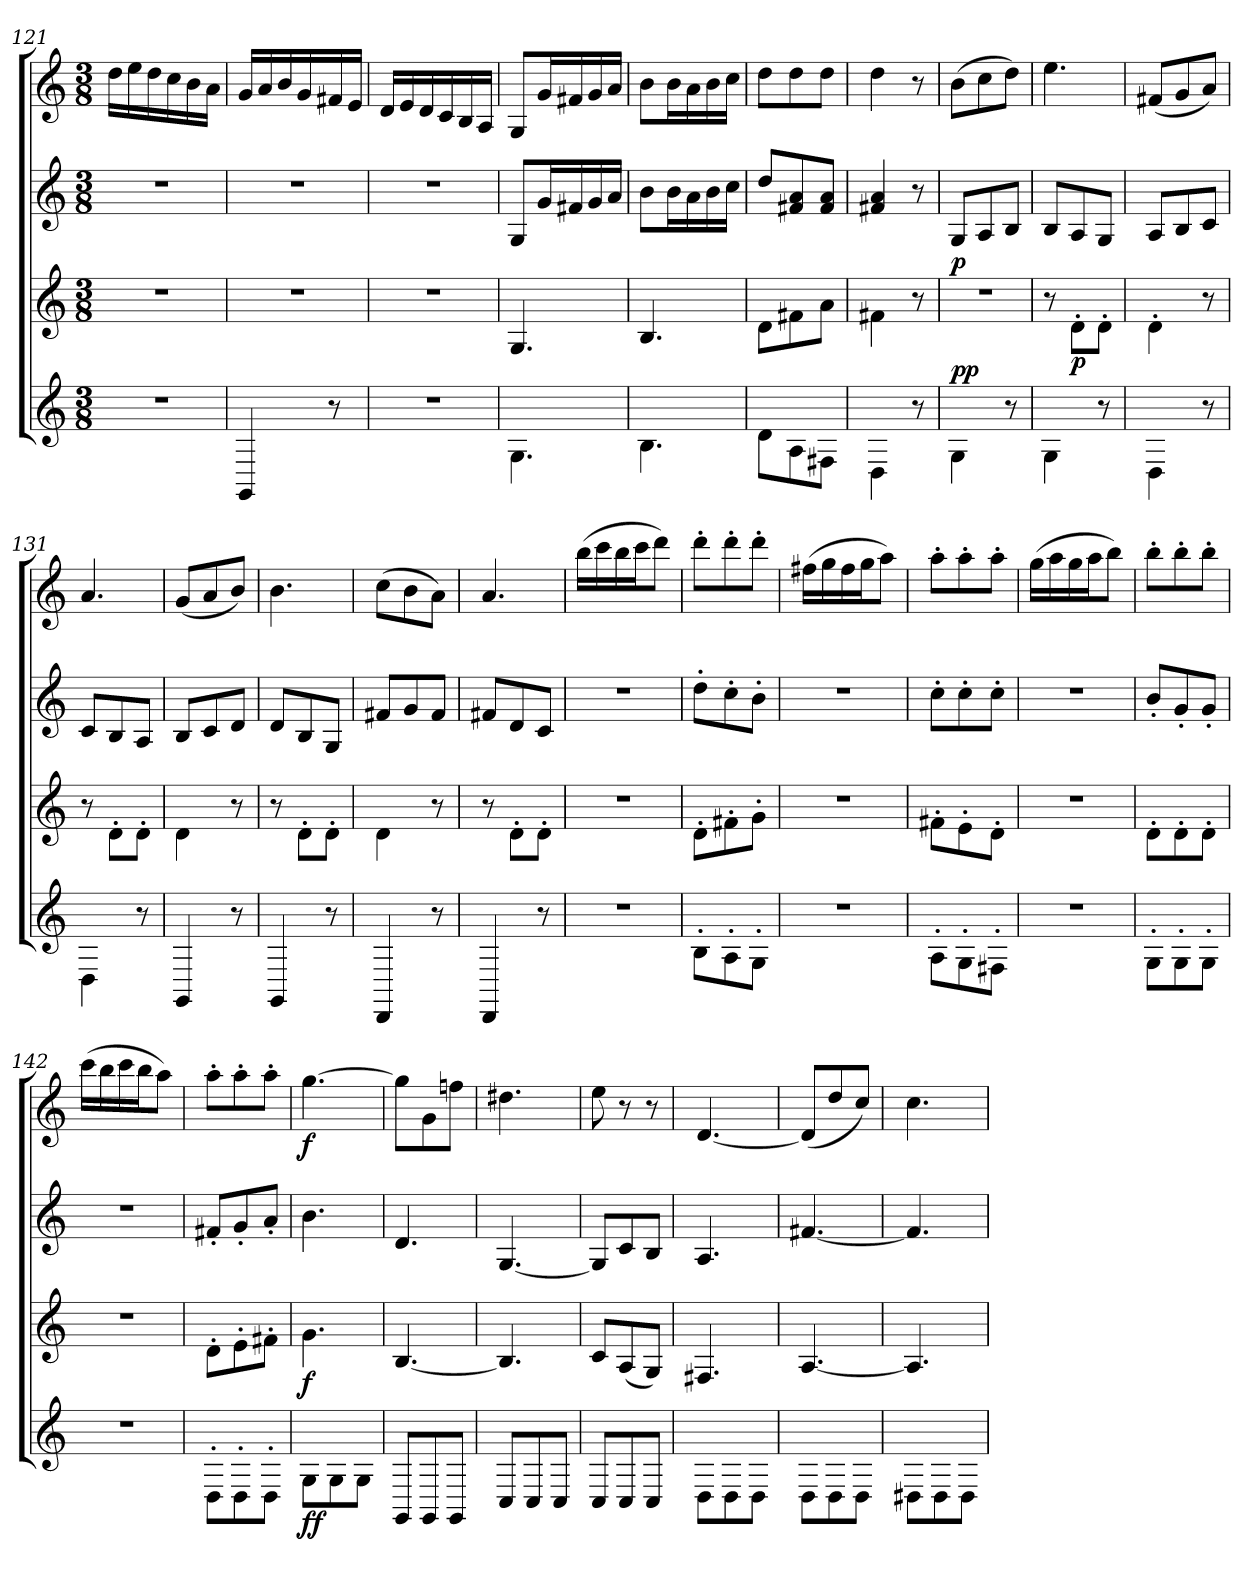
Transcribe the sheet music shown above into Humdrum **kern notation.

**kern	**dynam	**kern	**dynam	**kern	**kern	**dynam
*part4	*part4	*part3	*part3	*part2	*part1	*part1
*staff4	*staff4	*staff3	*staff3	*staff2	*staff1	*staff1
*clefG2	*	*	*	*	*clefG2	*
*M3/8	*	*M3/8	*	*M3/8	*M3/8	*
=121	=121	=121	=121	=121	=121	=121
4.r	.	4.r	.	4.r	16dd\LL	.
.	.	.	.	.	16ee\	.
.	.	.	.	.	16dd\	.
.	.	.	.	.	16cc\	.
.	.	.	.	.	16b\	.
.	.	.	.	.	16a\JJ	.
=122	=122	=122	=122	=122	=122	=122
4GG/	.	4.r	.	4.r	16g/LL	.
.	.	.	.	.	16a/	.
.	.	.	.	.	16b/	.
.	.	.	.	.	16g/	.
8r	.	.	.	.	16f#/	.
.	.	.	.	.	16e/JJ	.
=123	=123	=123	=123	=123	=123	=123
4.r	.	4.r	.	4.r	16d/LL	.
.	.	.	.	.	16e/	.
.	.	.	.	.	16d/	.
.	.	.	.	.	16c/	.
.	.	.	.	.	16B/	.
.	.	.	.	.	16A/JJ	.
!!LO:LB:g=z
=124	=124	=124	=124	=124	=124	=124
4.G\	.	4.G/	.	8G/L	8G/L	.
.	.	.	.	16g/L	16g/L	.
.	.	.	.	16f#/	16f#/	.
.	.	.	.	16g/	16g/	.
.	.	.	.	16a/JJ	16a/JJ	.
=125	=125	=125	=125	=125	=125	=125
4.B\	.	4.B/	.	8b\L	8b\L	.
.	.	.	.	16b\L	16b\L	.
.	.	.	.	16a\	16a\	.
.	.	.	.	16b\	16b\	.
.	.	.	.	16cc\JJ	16cc\JJ	.
=126	=126	=126	=126	=126	=126	=126
8d\L	.	8d\L	.	8dd/L	8dd\L	.
8A\	.	8f#\	.	8f#/ 8a/	8dd\	.
8F#\J	.	8a\J	.	8f#/ 8a/J	8dd\J	.
=127	=127	=127	=127	=127	=127	=127
4D\	.	4f#\	.	4f#/ 4a/	4dd\	.
8r	.	8r	.	8r	8r	.
=128	=128	=128	=128	=128	=128	=128
!	!LO:DY:a	!	!	!	!	!
!	!LO:DY:n=1:b	!	!LO:DY:a	!	!	!
4G\	p p	4.r	p	8G/L	(>8b\L	.
.	.	.	.	8A/	8cc\	.
8r	.	.	.	8B/J	8dd\J)	.
=129	=129	=129	=129	=129	=129	=129
4G\	.	8r	.	8B/L	4.ee\	.
!	!	!	!LO:DY:b	!	!	!
.	.	8d'>\L	p	8A/	.	.
8r	.	8d'>\J	.	8G/J	.	.
=130	=130	=130	=130	=130	=130	=130
4D\	.	4d'>\	.	8A/L	(<8f#/L	.
.	.	.	.	8B/	8g/	.
8r	.	8r	.	8c/J	8a/J)	.
=131	=131	=131	=131	=131	=131	=131
4D\	.	8r	.	8c/L	4.a/	.
.	.	8d'>\L	.	8B/	.	.
8r	.	8d'>\J	.	8A/J	.	.
=132	=132	=132	=132	=132	=132	=132
4GG/	.	4d\	.	8B/L	(<8g/L	.
.	.	.	.	8c/	8a/	.
8r	.	8r	.	8d/J	8b/J)	.
=133	=133	=133	=133	=133	=133	=133
4GG/	.	8r	.	8d/L	4.b\	.
.	.	8d'>\L	.	8B/	.	.
8r	.	8d'>\J	.	8G/J	.	.
!!LO:LB:g=z
=134	=134	=134	=134	=134	=134	=134
4DD/	.	4d\	.	8f#/L	(>8cc\L	.
.	.	.	.	8g/	8b\	.
8r	.	8r	.	8f#/J	8a\J)	.
=135	=135	=135	=135	=135	=135	=135
4DD/	.	8r	.	8f#/L	4.a/	.
.	.	8d'>\L	.	8d/	.	.
8r	.	8d'>\J	.	8c/J	.	.
=136	=136	=136	=136	=136	=136	=136
4.r	.	4.r	.	4.r	(>16bb\LL	.
.	.	.	.	.	16ccc\	.
.	.	.	.	.	16bb\	.
.	.	.	.	.	16ccc\J	.
.	.	.	.	.	8ddd\J)	.
=137	=137	=137	=137	=137	=137	=137
8B'>\L	.	8d'>\L	.	8dd'>\L	8ddd'>\L	.
8A'>\	.	8f#'>\	.	8cc'>\	8ddd'>\	.
8G'>\J	.	8g'>\J	.	8b'>\J	8ddd'>\J	.
=138	=138	=138	=138	=138	=138	=138
4.r	.	4.r	.	4.r	(>16ff#\LL	.
.	.	.	.	.	16gg\	.
.	.	.	.	.	16ff#\	.
.	.	.	.	.	16gg\J	.
.	.	.	.	.	8aa\J)	.
=139	=139	=139	=139	=139	=139	=139
8A'>\L	.	8f#'>\L	.	8cc'>\L	8aa'>\L	.
8G'>\	.	8e'>\	.	8cc'>\	8aa'>\	.
8F#'>\J	.	8d'>\J	.	8cc'>\J	8aa'>\J	.
=140	=140	=140	=140	=140	=140	=140
4.r	.	4.r	.	4.r	(>16gg\LL	.
.	.	.	.	.	16aa\	.
.	.	.	.	.	16gg\	.
.	.	.	.	.	16aa\J	.
.	.	.	.	.	8bb\J)	.
=141	=141	=141	=141	=141	=141	=141
8G'>\L	.	8d'>\L	.	8b'</L	8bb'>\L	.
8G'>\	.	8d'>\	.	8g'</	8bb'>\	.
8G'>\J	.	8d'>\J	.	8g'</J	8bb'>\J	.
=142	=142	=142	=142	=142	=142	=142
4.r	.	4.r	.	4.r	(>16ccc\LL	.
.	.	.	.	.	16bb\	.
.	.	.	.	.	16ccc\	.
.	.	.	.	.	16bb\J	.
.	.	.	.	.	8aa\J)	.
=143	=143	=143	=143	=143	=143	=143
8D'>\L	.	8d'>\L	.	8f#'</L	8aa'>\L	.
8D'>\	.	8e'>\	.	8g'</	8aa'>\	.
8D'>\J	.	8f#'>\J	.	8a'</J	8aa'>\J	.
!!LO:LB:g=z
=144	=144	=144	=144	=144	=144	=144
!	!LO:DY:b	!	!	!	!	!
!	!LO:DY:n=1:b	!	!LO:DY:b	!	!	!LO:DY:b
8G\L	f f	4.g\	f	4.b\	[4.gg\	f
8G\	.	.	.	.	.	.
8G\J	.	.	.	.	.	.
=145	=145	=145	=145	=145	=145	=145
8GG/L	.	[4.B/	.	4.d/	8gg\L]	.
8GG/	.	.	.	.	8g\	.
8GG/J	.	.	.	.	8ffn\J	.
=146	=146	=146	=146	=146	=146	=146
8C/L	.	4.B/]	.	[4.G/	4.dd#\	.
8C/	.	.	.	.	.	.
8C/J	.	.	.	.	.	.
=147	=147	=147	=147	=147	=147	=147
8C/L	.	8c/L	.	8G/L]	8ee\	.
8C/	.	(<8A/	.	8c/	8r	.
8C/J	.	8G/J)	.	8B/J	8r	.
=148	=148	=148	=148	=148	=148	=148
8D\L	.	4.F#/	.	4.A/	[4.d/	.
8D\	.	.	.	.	.	.
8D\J	.	.	.	.	.	.
=149	=149	=149	=149	=149	=149	=149
8D\L	.	[4.A/	.	[4.f#/	(<8d/L]	.
8D\	.	.	.	.	8dd/	.
8D\J	.	.	.	.	8cc/J)	.
=150	=150	=150	=150	=150	=150	=150
8D#\L	.	4.A/]	.	4.f#/]	4.cc\	.
8D#\	.	.	.	.	.	.
8D#\J	.	.	.	.	.	.
=	=	=	=	=	=	=
*-	*-	*-	*-	*-	*-	*-
